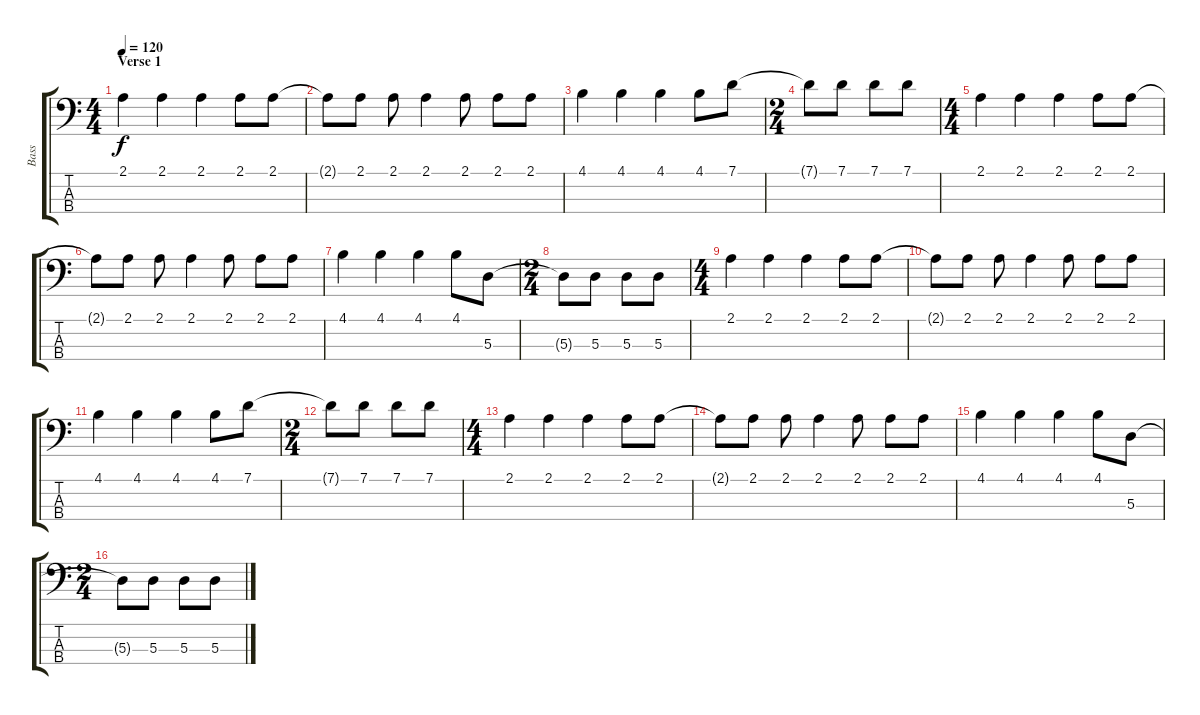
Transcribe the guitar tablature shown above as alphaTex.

\track ("Bass" "Bass") {instrument acousticbass}
\staff {score tabs}
\tuning (G2 D2 A1 E1) {hide}
\ts (4 4)
\section ("" "Verse 1")
\tempo 120
\clef f4
\ks c
2.1.4{dy f instrument acousticbass} 2.1.4 2.1.4 2.1.8 2.1.8 |
2.1{t}.8 2.1.8 2.1.8 2.1.4 2.1.8 2.1.8 2.1.8 |
4.1.4 4.1.4 4.1.4 4.1.8 7.1.8 |
\ts (2 4)
7.1{t}.8 7.1.8 7.1.8 7.1.8 |
\ts (4 4)
2.1.4 2.1.4 2.1.4 2.1.8 2.1.8 |
2.1{t}.8 2.1.8 2.1.8 2.1.4 2.1.8 2.1.8 2.1.8 |
4.1.4 4.1.4 4.1.4 4.1.8 5.3.8 |
\ts (2 4)
5.3{t}.8 5.3.8 5.3.8 5.3.8 |
\ts (4 4)
2.1.4 2.1.4 2.1.4 2.1.8 2.1.8 |
2.1{t}.8 2.1.8 2.1.8 2.1.4 2.1.8 2.1.8 2.1.8 |
4.1.4 4.1.4 4.1.4 4.1.8 7.1.8 |
\ts (2 4)
7.1{t}.8 7.1.8 7.1.8 7.1.8 |
\ts (4 4)
2.1.4 2.1.4 2.1.4 2.1.8 2.1.8 |
2.1{t}.8 2.1.8 2.1.8 2.1.4 2.1.8 2.1.8 2.1.8 |
4.1.4 4.1.4 4.1.4 4.1.8 5.3.8 |
\ts (2 4)
5.3{t}.8 5.3.8 5.3.8 5.3.8
